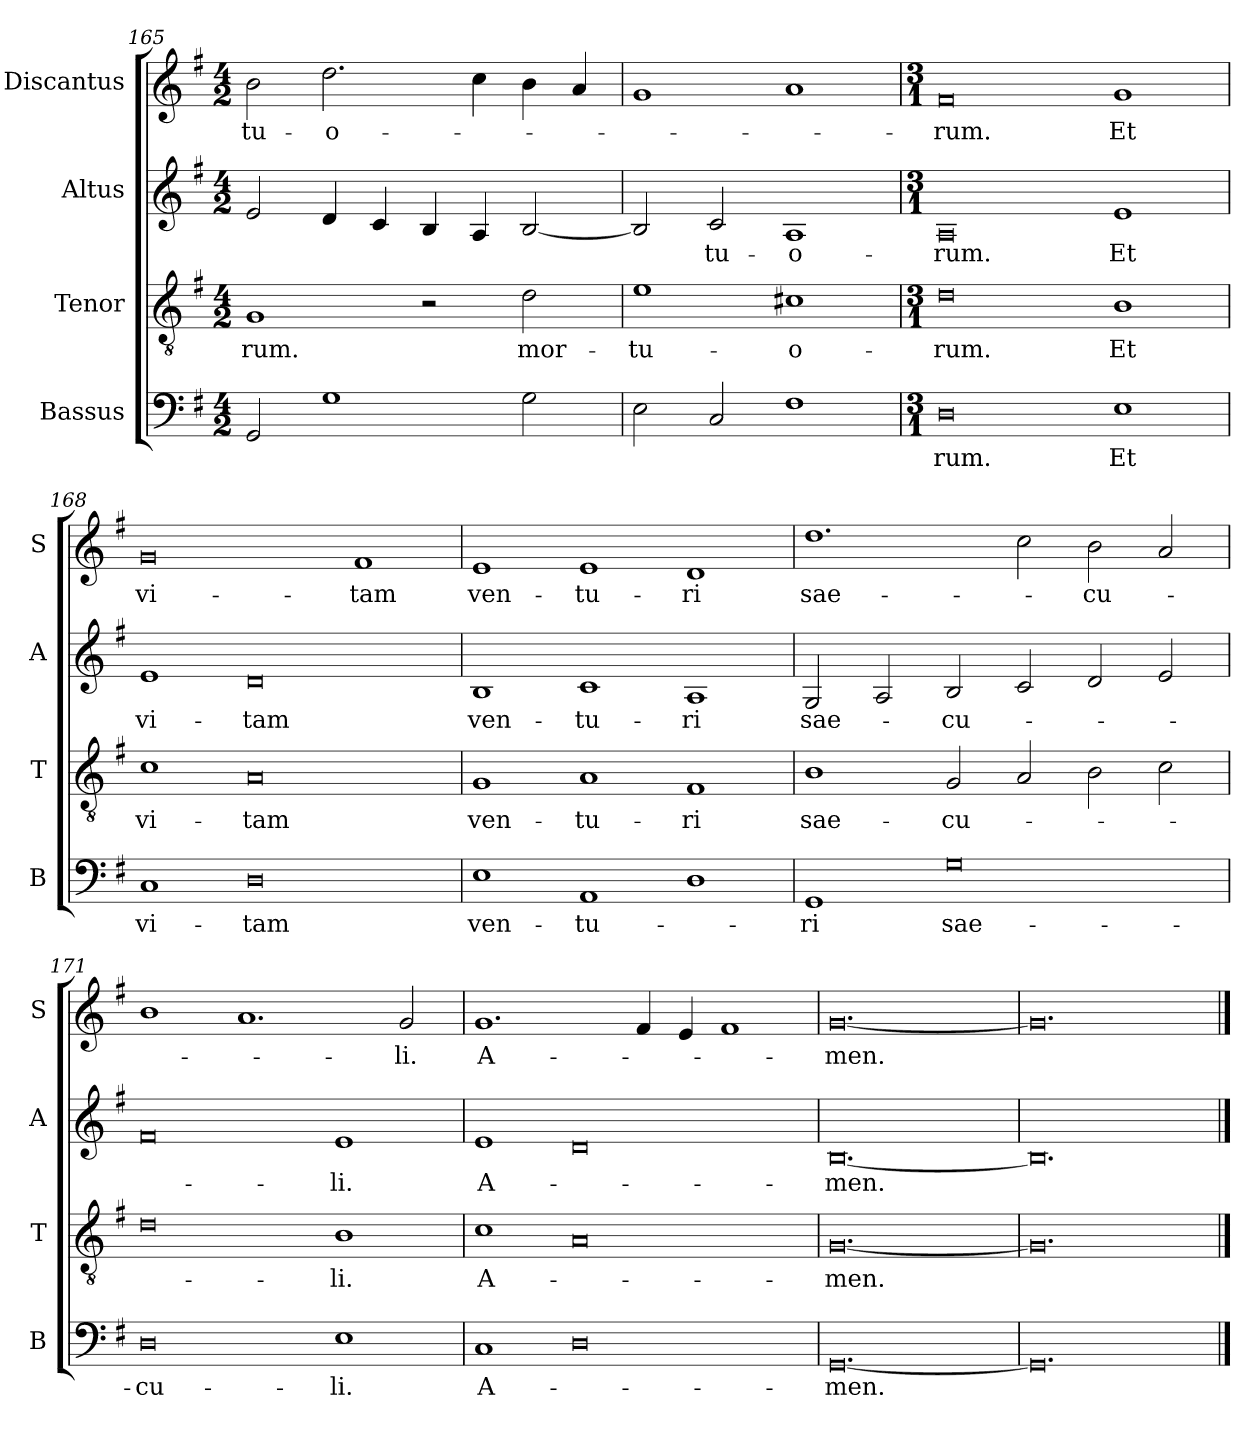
**kern	**text	**kern	**text	**kern	**text	**kern	**text
*part4	*part4	*part3	*part3	*part2	*part2	*part1	*part1
*staff4	*staff4	*staff3	*staff3	*staff2	*staff2	*staff1	*staff1
*I"Bassus	*	*I"Tenor	*	*I"Altus	*	*I"Discantus	*
*I'B	*	*I'T	*	*I'A	*	*I'S	*
*clefF4	*	*clefGv2	*	*clefG2	*	*clefG2	*
*k[f#]	*	*k[f#]	*	*k[f#]	*	*k[f#]	*
*G:	*	*G:	*	*G:	*	*G:	*
*M4/2	*	*M4/2	*	*M4/2	*	*M4/2	*
=165	=165	=165	=165	=165	=165	=165	=165
!	!	!	!LO:LY:b	!	!	!	!LO:LY:b
2GG/	.	1G	-rum.	2e/	.	2b\	-tu-
!	!	!	!	!	!	!	!LO:LY:b
1G	.	.	.	4d/	.	2.dd\	-o-
.	.	.	.	4c/	.	.	.
.	.	2r	.	4B/	.	.	.
.	.	.	.	4A/	.	4cc\	.
!	!	!	!LO:LY:b	!	!	!	!
2G\	.	2d\	mor-	[2B/	.	4b\	.
.	.	.	.	.	.	4a/	.
=166	=166	=166	=166	=166	=166	=166	=166
!	!	!	!LO:LY:b	!	!	!	!
2E\	.	1e	-tu-	2B/]	.	1g	.
!	!	!	!	!	!LO:LY:b	!	!
2C/	.	.	.	2c/	-tu-	.	.
!	!	!	!LO:LY:b	!	!LO:LY:b	!	!
1F#	.	1c#X	-o-	1A	-o-	1a	.
!!LO:LB:g=z
=167	=167	=167	=167	=167	=167	=167	=167
*M3/1	*	*M3/1	*	*M3/1	*	*M3/1	*
!	!LO:LY:b	!	!LO:LY:b	!	!LO:LY:b	!	!LO:LY:b
0D	-rum.	0d	-rum.	0A	-rum.	0f#	-rum.
!	!LO:LY:b	!	!LO:LY:b	!	!LO:LY:b	!	!LO:LY:b
1E	Et	1B	Et	1e	Et	1g	Et
=168	=168	=168	=168	=168	=168	=168	=168
!	!LO:LY:b	!	!LO:LY:b	!	!LO:LY:b	!	!LO:LY:b
1C	vi-	1c	vi-	1e	vi-	0g	vi-
!	!LO:LY:b	!	!LO:LY:b	!	!LO:LY:b	!	!
0D	-tam	0A	-tam	0d	-tam	.	.
!	!	!	!	!	!	!	!LO:LY:b
.	.	.	.	.	.	1f#	-tam
=169	=169	=169	=169	=169	=169	=169	=169
!	!LO:LY:b	!	!LO:LY:b	!	!LO:LY:b	!	!LO:LY:b
1E	ven-	1G	ven-	1B	ven-	1e	ven-
!	!LO:LY:b	!	!LO:LY:b	!	!LO:LY:b	!	!LO:LY:b
1AA	-tu-	1A	-tu-	1c	-tu-	1e	-tu-
!	!	!	!LO:LY:b	!	!LO:LY:b	!	!LO:LY:b
1D	.	1F#	-ri	1A	-ri	1d	-ri
=170	=170	=170	=170	=170	=170	=170	=170
!	!LO:LY:b	!	!LO:LY:b	!	!LO:LY:b	!	!LO:LY:b
1GG	-ri	1B	sae-	2G/	sae-	1.dd	sae-
.	.	.	.	2A/	.	.	.
!	!LO:LY:b	!	!LO:LY:b	!	!LO:LY:b	!	!
0G	sae-	2G/	-cu-	2B/	-cu-	.	.
.	.	2A/	.	2c/	.	2cc\	.
!	!	!	!	!	!	!	!LO:LY:b
.	.	2B\	.	2d/	.	2b\	-cu-
.	.	2c\	.	2e/	.	2a/	.
=171	=171	=171	=171	=171	=171	=171	=171
!	!LO:LY:b	!	!	!	!	!	!
0D	-cu-	0d	.	0f#	.	1b	.
.	.	.	.	.	.	1.a	.
!	!LO:LY:b	!	!LO:LY:b	!	!LO:LY:b	!	!
1E	-li.	1B	-li.	1e	-li.	.	.
!	!	!	!	!	!	!	!LO:LY:b
.	.	.	.	.	.	2g/	-li.
=172	=172	=172	=172	=172	=172	=172	=172
!	!LO:LY:b	!	!LO:LY:b	!	!LO:LY:b	!	!LO:LY:b
1C	A-	1c	A-	1e	A-	1.g	A-
0D	.	0A	.	0d	.	.	.
.	.	.	.	.	.	4f#/	.
.	.	.	.	.	.	4e/	.
.	.	.	.	.	.	1f#	.
=173	=173	=173	=173	=173	=173	=173	=173
!	!LO:LY:b	!	!LO:LY:b	!	!LO:LY:b	!	!LO:LY:b
[0.GG	-men.	[0.G	-men.	[0.B	-men.	[0.g	-men.
=174	=174	=174	=174	=174	=174	=174	=174
0.GG]	.	0.G]	.	0.B]	.	0.g]	.
==	==	==	==	==	==	==	==
*-	*-	*-	*-	*-	*-	*-	*-
